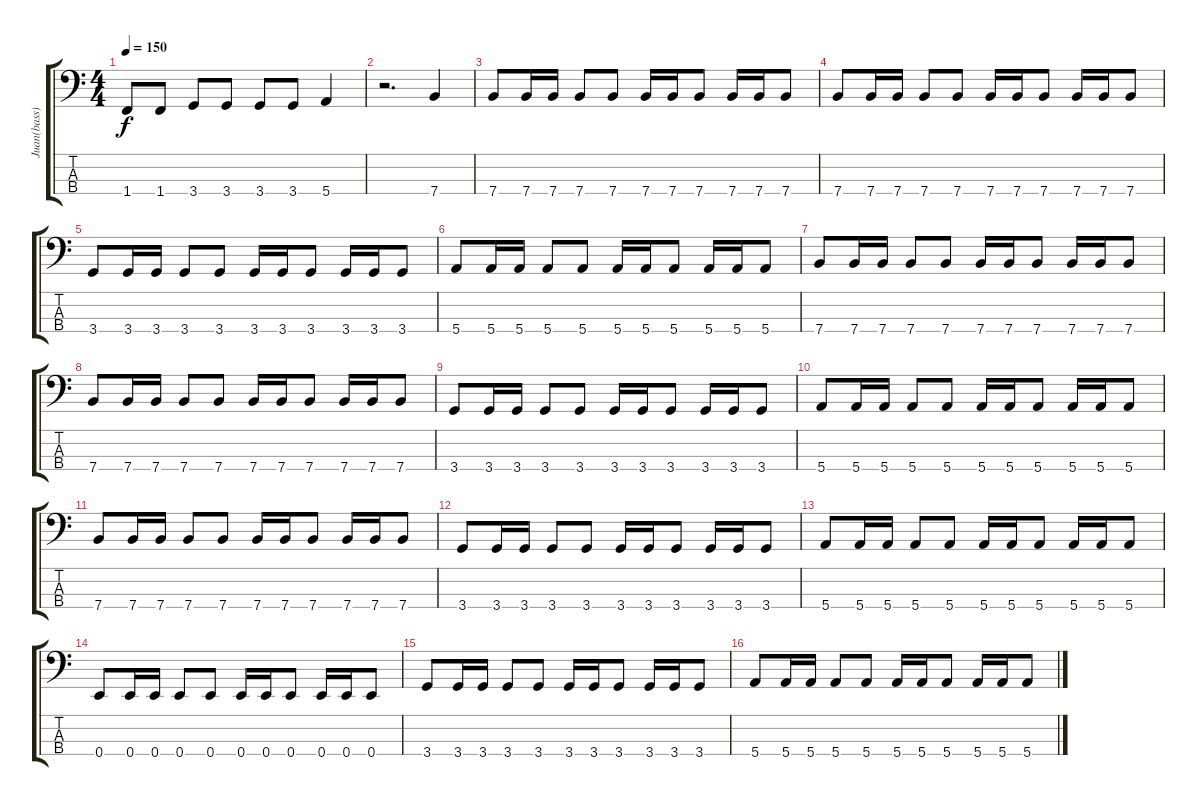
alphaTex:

\track ("Juan(bass)" "Juan(bass)") {instrument electricbasspick}
\staff {score tabs}
\tuning (G2 D2 A1 E1) {hide}
\ts (4 4)
\tempo 150
\clef f4
\ks c
1.4.8{dy f} 1.4.8 3.4.8 3.4.8 3.4.8 3.4.8 5.4.4 |
r.2{d} 7.4.4 |
7.4.8 7.4.16 7.4.16 7.4.8 7.4.8 7.4.16 7.4.16 7.4.8 7.4.16 7.4.16 7.4.8 |
7.4.8 7.4.16 7.4.16 7.4.8 7.4.8 7.4.16 7.4.16 7.4.8 7.4.16 7.4.16 7.4.8 |
3.4.8 3.4.16 3.4.16 3.4.8 3.4.8 3.4.16 3.4.16 3.4.8 3.4.16 3.4.16 3.4.8 |
5.4.8 5.4.16 5.4.16 5.4.8 5.4.8 5.4.16 5.4.16 5.4.8 5.4.16 5.4.16 5.4.8 |
7.4.8 7.4.16 7.4.16 7.4.8 7.4.8 7.4.16 7.4.16 7.4.8 7.4.16 7.4.16 7.4.8 |
7.4.8 7.4.16 7.4.16 7.4.8 7.4.8 7.4.16 7.4.16 7.4.8 7.4.16 7.4.16 7.4.8 |
3.4.8 3.4.16 3.4.16 3.4.8 3.4.8 3.4.16 3.4.16 3.4.8 3.4.16 3.4.16 3.4.8 |
5.4.8 5.4.16 5.4.16 5.4.8 5.4.8 5.4.16 5.4.16 5.4.8 5.4.16 5.4.16 5.4.8 |
7.4.8 7.4.16 7.4.16 7.4.8 7.4.8 7.4.16 7.4.16 7.4.8 7.4.16 7.4.16 7.4.8 |
3.4.8 3.4.16 3.4.16 3.4.8 3.4.8 3.4.16 3.4.16 3.4.8 3.4.16 3.4.16 3.4.8 |
5.4.8 5.4.16 5.4.16 5.4.8 5.4.8 5.4.16 5.4.16 5.4.8 5.4.16 5.4.16 5.4.8 |
0.4.8 0.4.16 0.4.16 0.4.8 0.4.8 0.4.16 0.4.16 0.4.8 0.4.16 0.4.16 0.4.8 |
3.4.8 3.4.16 3.4.16 3.4.8 3.4.8 3.4.16 3.4.16 3.4.8 3.4.16 3.4.16 3.4.8 |
5.4.8 5.4.16 5.4.16 5.4.8 5.4.8 5.4.16 5.4.16 5.4.8 5.4.16 5.4.16 5.4.8
